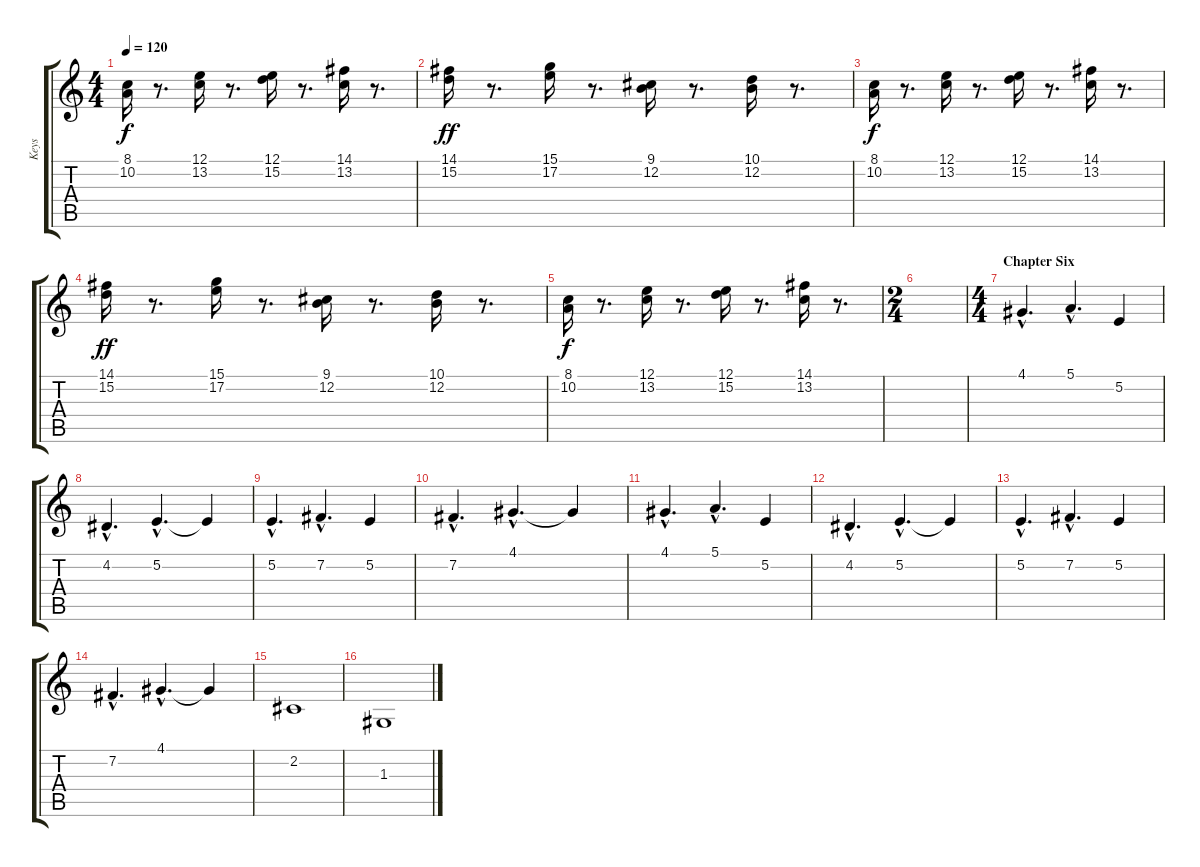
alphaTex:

\track ("Keys" "Keys") {instrument synthstrings1}
\staff {score tabs}
\tuning (E4 B3 G3 D3 A2 E2) {hide}
\ts (4 4)
\tempo 120
\clef g2
\ks c
(8.1 10.2).16{dy f} r.8{d} (12.1 13.2).16 r.8{d} (12.1 15.2).16 r.8{d} (14.1 13.2).16 r.8{d} |
(14.1 15.2).16{dy ff} r.8{d} (15.1 17.2).16 r.8{d} (9.1 12.2).16 r.8{d} (10.1 12.2).16 r.8{d} |
(8.1 10.2).16{dy f} r.8{d} (12.1 13.2).16 r.8{d} (12.1 15.2).16 r.8{d} (14.1 13.2).16 r.8{d} |
(14.1 15.2).16{dy ff} r.8{d} (15.1 17.2).16 r.8{d} (9.1 12.2).16 r.8{d} (10.1 12.2).16 r.8{d} |
(8.1 10.2).16{dy f} r.8{d} (12.1 13.2).16 r.8{d} (12.1 15.2).16 r.8{d} (14.1 13.2).16 r.8{d} |
\ts (2 4)
|
\ts (4 4)
\section ("" "Chapter Six")
4.1{hac}.4{d} 5.1{hac}.4{d} 5.2.4 |
4.2{hac}.4{d} 5.2{hac}.4{d} 5.2{t}.4 |
5.2{hac}.4{d} 7.2{hac}.4{d} 5.2.4 |
7.2{hac}.4{d} 4.1{hac}.4{d} 4.1{t}.4 |
4.1{hac}.4{d} 5.1{hac}.4{d} 5.2.4 |
4.2{hac}.4{d} 5.2{hac}.4{d} 5.2{t}.4 |
5.2{hac}.4{d} 7.2{hac}.4{d} 5.2.4 |
7.2{hac}.4{d} 4.1{hac}.4{d} 4.1{t}.4 |
2.2.1 |
1.3.1
